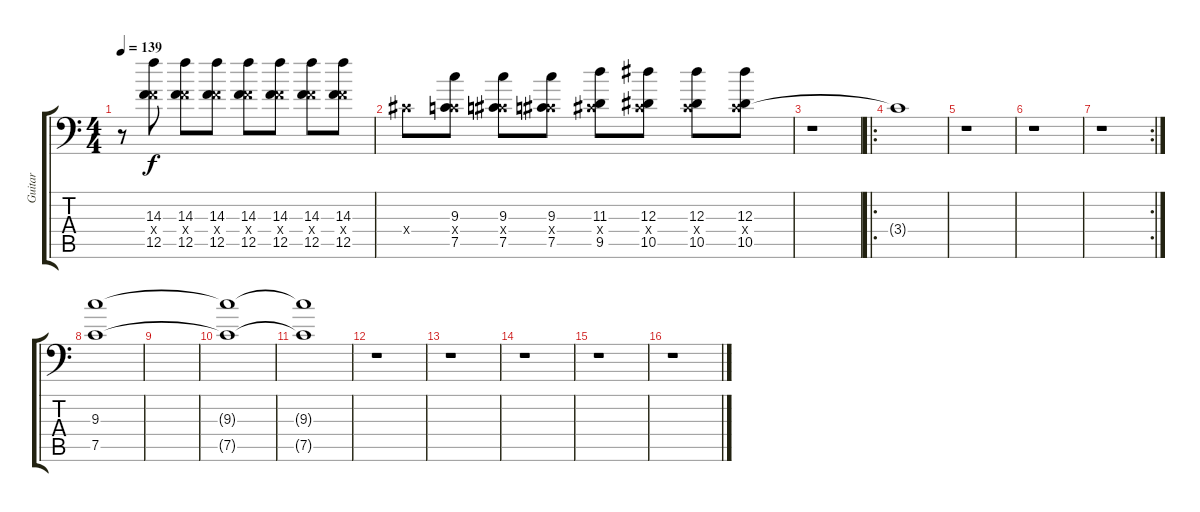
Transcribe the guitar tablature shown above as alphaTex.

\track ("Guitar" "Guitar") {solo instrument distortionguitar}
\staff {score tabs}
\tuning (C4 G3 Eb3 Bb2 F2 Bb1) {hide}
\ts (4 4)
\tempo 139
\clef f4
\ks c
r.8{dy f} (14.3 7.4{x} 12.5).8 (14.3 7.4{x} 12.5).8 (14.3 7.4{x} 12.5).8 (14.3 7.4{x} 12.5).8 (14.3 7.4{x} 12.5).8 (14.3 7.4{x} 12.5).8 (14.3 7.4{x} 12.5).8 |
3.4{x}.8 (9.3 3.4{x} 7.5).8 (9.3 3.4{x} 7.5).8 (9.3 3.4{x} 7.5).8 (11.3 3.4{x} 9.5).8 (12.3 3.4{x} 10.5).8 (12.3 3.4{x} 10.5).8 (12.3 3.4{x} 10.5).8 |
r.1 |
\ro
3.4{t}.1 |
r.1 |
r.1 |
\rc 2
r.1 |
(9.3 7.5).1 |
|
(9.3{t} 7.5{t}).1 |
(9.3{t} 7.5{t}).1 |
r.1 |
r.1 |
r.1 |
r.1 |
r.1
